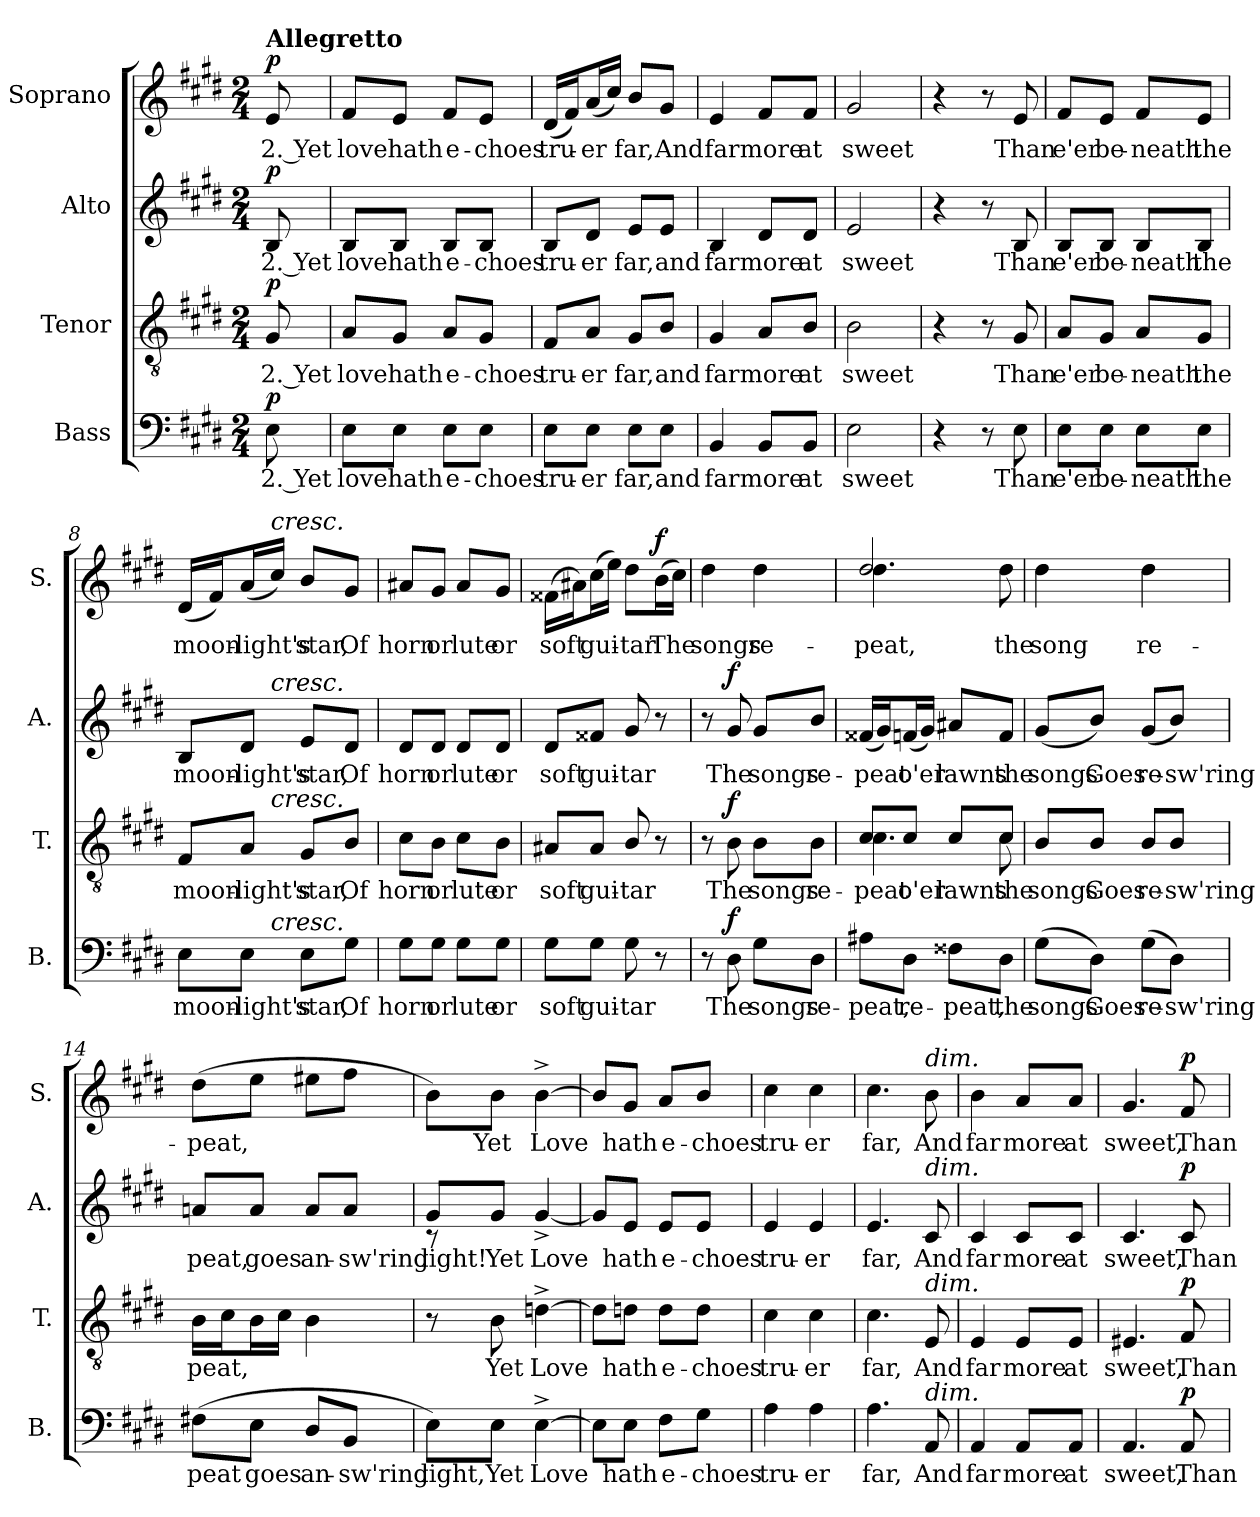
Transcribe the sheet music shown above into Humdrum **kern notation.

**kern	**text	**dynam	**kern	**text	**dynam	**kern	**text	**dynam	**kern	**text	**dynam
*part4	*part4	*part4	*part3	*part3	*part3	*part2	*part2	*part2	*part1	*part1	*part1
*staff4	*staff4	*staff4	*staff3	*staff3	*staff3	*staff2	*staff2	*staff2	*staff1	*staff1	*staff1
*I"Bass	*	*	*I"Tenor	*	*	*I"Alto	*	*	*I"Soprano	*	*
*I'B.	*	*	*I'T.	*	*	*I'A.	*	*	*I'S.	*	*
*clefF4	*	*	*clefGv2	*	*	*clefG2	*	*	*clefG2	*	*
*	*	*	*ITrd7c12	*	*	*	*	*	*	*	*
*k[f#c#g#d#]	*	*	*k[f#c#g#d#]	*	*	*k[f#c#g#d#]	*	*	*k[f#c#g#d#]	*	*
*E:	*	*	*E:	*	*	*E:	*	*	*E:	*	*
*M2/4	*	*	*M2/4	*	*	*M2/4	*	*	*M2/4	*	*
=1	=1	=1	=1	=1	=1	=1	=1	=1	=1	=1	=1
!	!	!	!	!	!	!	!	!	!LO:TX:a:B:t=Allegretto	!	!
!	!LO:LY:b	!LO:DY:a	!	!LO:LY:b	!LO:DY:a	!	!LO:LY:b	!LO:DY:a	!	!LO:LY:b	!LO:DY:a
8E\	2. Yet	p	8GG#/	2. Yet	p	8B/	2. Yet	p	8e/	2. Yet	p
=2	=2	=2	=2	=2	=2	=2	=2	=2	=2	=2	=2
!	!LO:LY:b	!	!	!LO:LY:b	!	!	!LO:LY:b	!	!	!LO:LY:b	!
8E\L	love	.	8AA/L	love	.	8B/L	love	.	8f#/L	love	.
!	!LO:LY:b	!	!	!LO:LY:b	!	!	!LO:LY:b	!	!	!LO:LY:b	!
8E\J	hath	.	8GG#/J	hath	.	8B/J	hath	.	8e/J	hath	.
!	!LO:LY:b	!	!	!LO:LY:b	!	!	!LO:LY:b	!	!	!LO:LY:b	!
8E\L	-e-	.	8AA/L	-e-	.	8B/L	-e-	.	8f#/L	-e-	.
!	!LO:LY:b	!	!	!LO:LY:b	!	!	!LO:LY:b	!	!	!LO:LY:b	!
8E\J	choes	.	8GG#/J	choes	.	8B/J	choes	.	8e/J	choes	.
=3	=3	=3	=3	=3	=3	=3	=3	=3	=3	=3	=3
!	!LO:LY:b	!	!	!LO:LY:b	!	!	!LO:LY:b	!	!	!LO:LY:b	!
8E\L	-tru-	.	8FF#/L	-tru-	.	8B/L	-tru-	.	(<16d#/LL	-tru-	.
.	.	.	.	.	.	.	.	.	16f#/J)	.	.
!	!LO:LY:b	!	!	!LO:LY:b	!	!	!LO:LY:b	!	!	!LO:LY:b	!
8E\J	er	.	8AA/J	er	.	8d#/J	er	.	(<16a/L	er	.
.	.	.	.	.	.	.	.	.	16cc#/JJ)	.	.
!	!LO:LY:b	!	!	!LO:LY:b	!	!	!LO:LY:b	!	!	!LO:LY:b	!
8E\L	far,	.	8GG#/L	far,	.	8e/L	far,	.	8b/L	far,	.
!	!LO:LY:b	!	!	!LO:LY:b	!	!	!LO:LY:b	!	!	!LO:LY:b	!
8E\J	and	.	8BB/J	and	.	8e/J	and	.	8g#/J	And	.
=4	=4	=4	=4	=4	=4	=4	=4	=4	=4	=4	=4
!	!LO:LY:b	!	!	!LO:LY:b	!	!	!LO:LY:b	!	!	!LO:LY:b	!
4BB/	-far	.	4GG#/	-far	.	4B/	-far	.	4e/	-far	.
!	!LO:LY:b	!	!	!LO:LY:b	!	!	!LO:LY:b	!	!	!LO:LY:b	!
8BB/L	more	.	8AA/L	more	.	8d#/L	more	.	8f#/L	more	.
!	!LO:LY:b	!	!	!LO:LY:b	!	!	!LO:LY:b	!	!	!LO:LY:b	!
8BB/J	at	.	8BB/J	at	.	8d#/J	at	.	8f#/J	at	.
=5	=5	=5	=5	=5	=5	=5	=5	=5	=5	=5	=5
!	!LO:LY:b	!	!	!LO:LY:b	!	!	!LO:LY:b	!	!	!LO:LY:b	!
2E\	sweet	.	2BB\	sweet	.	2e/	sweet	.	2g#/	sweet	.
=6	=6	=6	=6	=6	=6	=6	=6	=6	=6	=6	=6
4r	.	.	4r	.	.	4r	.	.	4r	.	.
8r	.	.	8r	.	.	8r	.	.	8r	.	.
!	!LO:LY:b	!	!	!LO:LY:b	!	!	!LO:LY:b	!	!	!LO:LY:b	!
8E\	Than	.	8GG#/	Than	.	8B/	Than	.	8e/	Than	.
=7	=7	=7	=7	=7	=7	=7	=7	=7	=7	=7	=7
!	!LO:LY:b	!	!	!LO:LY:b	!	!	!LO:LY:b	!	!	!LO:LY:b	!
8E\L	e'er	.	8AA/L	e'er	.	8B/L	e'er	.	8f#/L	e'er	.
!	!LO:LY:b	!	!	!LO:LY:b	!	!	!LO:LY:b	!	!	!LO:LY:b	!
8E\J	be-	.	8GG#/J	be-	.	8B/J	be-	.	8e/J	be-	.
!	!LO:LY:b	!	!	!LO:LY:b	!	!	!LO:LY:b	!	!	!LO:LY:b	!
8E\L	neath	.	8AA/L	neath	.	8B/L	neath	.	8f#/L	neath	.
!	!LO:LY:b	!	!	!LO:LY:b	!	!	!LO:LY:b	!	!	!LO:LY:b	!
8E\J	the	.	8GG#/J	the	.	8B/J	the	.	8e/J	the	.
!!LO:LB:g=z
=8	=8	=8	=8	=8	=8	=8	=8	=8	=8	=8	=8
!	!LO:LY:b	!	!	!LO:LY:b	!	!	!LO:LY:b	!	!	!LO:LY:b	!
*^	*	*	*^	*	*	*^	*	*	*	*	*
8E\L	8.ryy	moon-	.	8FF#/L	8.ryy	moon-	.	8B/L	8.ryy	moon-	.	(<16d#/LL	moon-	.
.	.	.	.	.	.	.	.	.	.	.	.	16f#/J)	.	.
!	!	!LO:LY:b	!	!	!	!LO:LY:b	!	!	!	!LO:LY:b	!	!	!LO:LY:b	!
8E\J	.	light's	.	8AA/J	.	light's	.	8d#/J	.	light's	.	(<16a/L	light's	.
!	!	!	!	!	!	!	!	!	!	!	!	!LO:TX:a:i:t=cresc.	!	!
!	!	!	!	!	!	!	!	!	!LO:TX:a:i:t=cresc.	!	!	!	!	!
!	!	!	!	!	!LO:TX:a:i:t=cresc.	!	!	!	!	!	!	!	!	!
!	!LO:TX:a:i:t=cresc.	!	!	!	!	!	!	!	!	!	!	!	!	!
.	4ryy	.	.	.	4ryy	.	.	.	4ryy	.	.	16cc#/JJ)	.	.
!	!	!LO:LY:b	!	!	!	!LO:LY:b	!	!	!	!LO:LY:b	!	!	!LO:LY:b	!
8E\L	.	star,	.	8GG#/L	.	star,	.	8e/L	.	star,	.	8b/L	star,	.
!	!	!LO:LY:b	!	!	!	!LO:LY:b	!	!	!	!LO:LY:b	!	!	!LO:LY:b	!
8G#\J	.	Of	.	8BB/J	.	Of	.	8d#/J	.	Of	.	8g#/J	Of	.
.	16ryy	.	.	.	16ryy	.	.	.	16ryy	.	.	.	.	.
=9	=9	=9	=9	=9	=9	=9	=9	=9	=9	=9	=9	=9	=9	=9
!	!	!LO:LY:b	!	!	!	!LO:LY:b	!	!	!	!LO:LY:b	!	!	!LO:LY:b	!
*v	*v	*	*	*	*	*	*	*v	*v	*	*	*	*	*
*	*	*	*v	*v	*	*	*	*	*	*	*	*
8G#\L	horn	.	8C#\L	horn	.	8d#/L	horn	.	8a#X/L	horn	.
!	!LO:LY:b	!	!	!LO:LY:b	!	!	!LO:LY:b	!	!	!LO:LY:b	!
8G#\J	-or	.	8BB\J	-or	.	8d#/J	-or	.	8g#/J	-or	.
!	!LO:LY:b	!	!	!LO:LY:b	!	!	!LO:LY:b	!	!	!LO:LY:b	!
8G#\L	lute	.	8C#\L	lute	.	8d#/L	lute	.	8a#/L	lute	.
!	!LO:LY:b	!	!	!LO:LY:b	!	!	!LO:LY:b	!	!	!LO:LY:b	!
8G#\J	or	.	8BB\J	or	.	8d#/J	or	.	8g#/J	or	.
=10	=10	=10	=10	=10	=10	=10	=10	=10	=10	=10	=10
!	!LO:LY:b	!	!	!LO:LY:b	!	!	!LO:LY:b	!	!	!LO:LY:b	!
8G#\L	soft	.	8AA#X/L	soft	.	8d#/L	soft	.	(>16f##X\LL	soft	.
.	.	.	.	.	.	.	.	.	16a#X\J)	.	.
!	!LO:LY:b	!	!	!LO:LY:b	!	!	!LO:LY:b	!	!	!LO:LY:b	!
8G#\J	gui-	.	8AA#/J	gui-	.	8f##X/J	gui-	.	(>16cc#\L	gui-	.
.	.	.	.	.	.	.	.	.	16ee\JJ)	.	.
!	!LO:LY:b	!	!	!LO:LY:b	!	!	!LO:LY:b	!	!	!LO:LY:b	!
8G#\	tar	.	8BB/	tar	.	8g#/	tar	.	8dd#\L	tar	.
!	!	!	!	!	!	!	!	!	!	!LO:LY:b	!LO:DY:a
8r	.	.	8r	.	.	8r	.	.	(>16b\L	The	f
.	.	.	.	.	.	.	.	.	16cc#\JJ)	.	.
=11	=11	=11	=11	=11	=11	=11	=11	=11	=11	=11	=11
!	!	!	!	!	!	!	!	!	!	!LO:LY:b	!
8r	.	.	8r	.	.	8r	.	.	4dd#\	-songs	.
!	!LO:LY:b	!LO:DY:a	!	!LO:LY:b	!LO:DY:a	!	!LO:LY:b	!LO:DY:a	!	!	!
8D#\	The	f	8BB\	The	f	8g#/	The	f	.	.	.
!	!LO:LY:b	!	!	!LO:LY:b	!	!	!LO:LY:b	!	!	!LO:LY:b	!
8G#\L	songs	.	8BB\L	songs	.	8g#/L	songs	.	4dd#\	re-	.
!	!LO:LY:b	!	!	!LO:LY:b	!	!	!LO:LY:b	!	!	!	!
8D#\J	-re-	.	8BB\J	-re-	.	8b/J	-re-	.	.	.	.
=12	=12	=12	=12	=12	=12	=12	=12	=12	=12	=12	=12
!	!LO:LY:b	!	!	!LO:LY:b	!	!	!LO:LY:b	!	!	!LO:LY:b	!
*	*	*	*^	*	*	*	*	*	*^	*	*
8A#X\L	peat,	.	8C#/L	4.C#\	peat	.	(<16f##X/LL	peat	.	2dd#/	4.dd#\	peat,	.
.	.	.	.	.	.	.	16g#/J)	.	.	.	.	.	.
!	!LO:LY:b	!	!	!	!LO:LY:b	!	!	!LO:LY:b	!	!	!	!	!
8D#\J	re-	.	8C#/J	.	o'er	.	(<16f/L	o'er	.	.	.	.	.
.	.	.	.	.	.	.	16g#/JJ)	.	.	.	.	.	.
!	!LO:LY:b	!	!	!	!LO:LY:b	!	!	!LO:LY:b	!	!	!	!	!
8F##X\L	peat,	.	8C#/L	.	lawns	.	8a#X/L	lawns	.	.	.	.	.
!	!LO:LY:b	!	!	!	!LO:LY:b	!	!	!LO:LY:b	!	!	!	!LO:LY:b	!
8D#\J	the	.	8C#/J	8C#\	the	.	8f/J	the	.	.	8dd#\	the	.
!!LO:PB:g=z
=13	=13	=13	=13	=13	=13	=13	=13	=13	=13	=13	=13	=13	=13
!	!LO:LY:b	!	!	!	!LO:LY:b	!	!	!LO:LY:b	!	!	!	!LO:LY:b	!
*	*	*	*v	*v	*	*	*	*	*	*v	*v	*	*
(>8G#\L	songs	.	8BB/L	songs	.	(<8g#/L	songs	.	4dd#\	-song	.
!	!LO:LY:b	!	!	!LO:LY:b	!	!	!LO:LY:b	!	!	!	!
8D#\J)	Goes	.	8BB/J	Goes	.	8b/J)	Goes	.	.	.	.
!	!LO:LY:b	!	!	!LO:LY:b	!	!	!LO:LY:b	!	!	!LO:LY:b	!
(>8G#\L	-re-	.	8BB/L	-re-	.	(<8g#/L	-re-	.	4dd#\	re-	.
!	!LO:LY:b	!	!	!LO:LY:b	!	!	!LO:LY:b	!	!	!	!
8D#\J)	-sw'ring	.	8BB/J	-sw'ring	.	8b/J)	-sw'ring	.	.	.	.
=14	=14	=14	=14	=14	=14	=14	=14	=14	=14	=14	=14
!	!LO:LY:b	!	!	!LO:LY:b	!	!	!LO:LY:b	!	!	!LO:LY:b	!
(>8F#X\L	peat	.	16BB\LL	peat,	.	8an/L	peat,	.	(>8dd#\L	peat,	.
.	.	.	16C#\J	.	.	.	.	.	.	.	.
!	!LO:LY:b	!	!	!	!	!	!LO:LY:b	!	!	!	!
8E\J	goes	.	16BB\L	.	.	8a/J	goes	.	8ee\J	.	.
.	.	.	16C#\JJ	.	.	.	.	.	.	.	.
!	!LO:LY:b	!	!	!	!	!	!LO:LY:b	!	!	!	!
8D#/L	an-	.	4BB\	.	.	8a/L	an-	.	8ee#X\L	.	.
!	!LO:LY:b	!	!	!	!	!	!LO:LY:b	!	!	!	!
8BB/J	-sw'ring	.	.	.	.	8a/J	-sw'ring	.	8ff#\J	.	.
=15	=15	=15	=15	=15	=15	=15	=15	=15	=15	=15	=15
!	!LO:LY:b	!	!	!	!	!	!LO:LY:b	!	!	!	!
*	*	*	*	*	*	*^	*	*	*	*	*
8E\L)	light,	.	8r	.	.	8g#/L	8rc	light!	.	8b\L)	.	.
!	!LO:LY:b	!	!	!LO:LY:b	!	!	!	!LO:LY:b	!	!	!LO:LY:b	!
8E\J	Yet	.	8BB\	Yet	.	8g#/J	8ryy	Yet	.	8b\J	Yet	.
!	!LO:LY:b	!	!	!LO:LY:b	!	!	!	!LO:LY:b	!	!	!LO:LY:b	!
[>4E^>\	Love	.	[>4Dn^>\	Love	.	[<4g#^>/	4ryy	Love	.	[>4b^>\	Love	.
*	*	*	*	*	*	*v	*v	*	*	*	*	*
=16	=16	=16	=16	=16	=16	=16	=16	=16	=16	=16	=16
8E\L]	.	.	8D\L]	.	.	8g#/L]	.	.	8b/L]	.	.
!	!LO:LY:b	!	!	!LO:LY:b	!	!	!LO:LY:b	!	!	!LO:LY:b	!
8E\J	hath	.	8Dn\J	hath	.	8e/J	hath	.	8g#/J	hath	.
!	!LO:LY:b	!	!	!LO:LY:b	!	!	!LO:LY:b	!	!	!LO:LY:b	!
8F#\L	-e-	.	8D\L	-e-	.	8e/L	-e-	.	8a/L	-e-	.
!	!LO:LY:b	!	!	!LO:LY:b	!	!	!LO:LY:b	!	!	!LO:LY:b	!
8G#\J	choes	.	8D\J	choes	.	8e/J	choes	.	8b/J	choes	.
=17	=17	=17	=17	=17	=17	=17	=17	=17	=17	=17	=17
!	!LO:LY:b	!	!	!LO:LY:b	!	!	!LO:LY:b	!	!	!LO:LY:b	!
4A\	-tru-	.	4C#\	-tru-	.	4e/	-tru-	.	4cc#\	-tru-	.
!	!LO:LY:b	!	!	!LO:LY:b	!	!	!LO:LY:b	!	!	!LO:LY:b	!
4A\	er	.	4C#\	er	.	4e/	er	.	4cc#\	er	.
=18	=18	=18	=18	=18	=18	=18	=18	=18	=18	=18	=18
!	!LO:LY:b	!	!	!LO:LY:b	!	!	!LO:LY:b	!	!	!LO:LY:b	!
4.A\	far,	.	4.C#\	far,	.	4.e/	far,	.	4.cc#\	far,	.
!	!	!	!	!	!	!	!	!	!LO:TX:a:i:t=dim.	!	!
!	!	!	!	!	!	!LO:TX:a:i:t=dim.	!	!	!	!	!
!	!	!	!LO:TX:a:i:t=dim.	!	!	!	!	!	!	!	!
!LO:TX:a:i:t=dim.	!	!	!	!	!	!	!	!	!	!	!
!	!LO:LY:b	!	!	!LO:LY:b	!	!	!LO:LY:b	!	!	!LO:LY:b	!
8AA/	And	.	8EE/	And	.	8c#/	And	.	8b\	And	.
!!LO:LB:g=z
=19	=19	=19	=19	=19	=19	=19	=19	=19	=19	=19	=19
!	!LO:LY:b	!	!	!LO:LY:b	!	!	!LO:LY:b	!	!	!LO:LY:b	!
*	*	*	*	*	*	*	*	*	*^	*	*
4AA/	-far	.	4EE/	-far	.	4c#/	-far	.	4b\	4ryy	-far	.
!	!LO:LY:b	!	!	!LO:LY:b	!	!	!LO:LY:b	!	!	!	!LO:LY:b	!
8AA/L	more	.	8EE/L	more	.	8c#/L	more	.	8a/L	4a\yy	more	.
!	!LO:LY:b	!	!	!LO:LY:b	!	!	!LO:LY:b	!	!	!	!LO:LY:b	!
8AA/J	at	.	8EE/J	at	.	8c#/J	at	.	8a/J	.	at	.
*	*	*	*	*	*	*	*	*	*v	*v	*	*
=20	=20	=20	=20	=20	=20	=20	=20	=20	=20	=20	=20
!	!LO:LY:b	!	!	!LO:LY:b	!	!	!LO:LY:b	!	!	!LO:LY:b	!
4.AA/	sweet,	.	4.EE#X/	sweet,	.	4.c#/	sweet,	.	4.g#/	sweet,	.
!	!LO:LY:b	!LO:DY:a	!	!LO:LY:b	!LO:DY:a	!	!LO:LY:b	!LO:DY:a	!	!LO:LY:b	!LO:DY:a
8AA/	Than	p	8FF#/	Than	p	8c#/	Than	p	8f#/	Than	p
=	=	=	=	=	=	=	=	=	=	=	=
*-	*-	*-	*-	*-	*-	*-	*-	*-	*-	*-	*-
